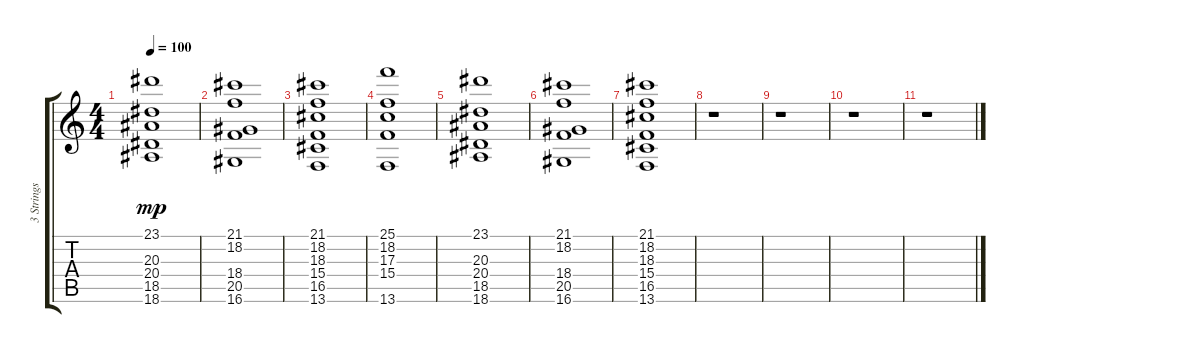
\track ("3 Strings" "3 Strings") {instrument stringensemble1}
\staff {score tabs}
\tuning (E4 B3 G3 D3 A2 E2) {hide}
\ts (4 4)
\tempo 100
\clef g2
\ks c
(23.1 20.3 20.4 18.5 18.6).1{dy mp} |
(21.1 18.2 18.4 20.5 16.6).1 |
(21.1 18.2 18.3 15.4 16.5 13.6).1 |
(25.1 18.2 17.3 15.4 13.6).1 |
(23.1 20.3 20.4 18.5 18.6).1 |
(21.1 18.2 18.4 20.5 16.6).1 |
(21.1 18.2 18.3 15.4 16.5 13.6).1 |
r.1 |
r.1 |
r.1 |
r.1
